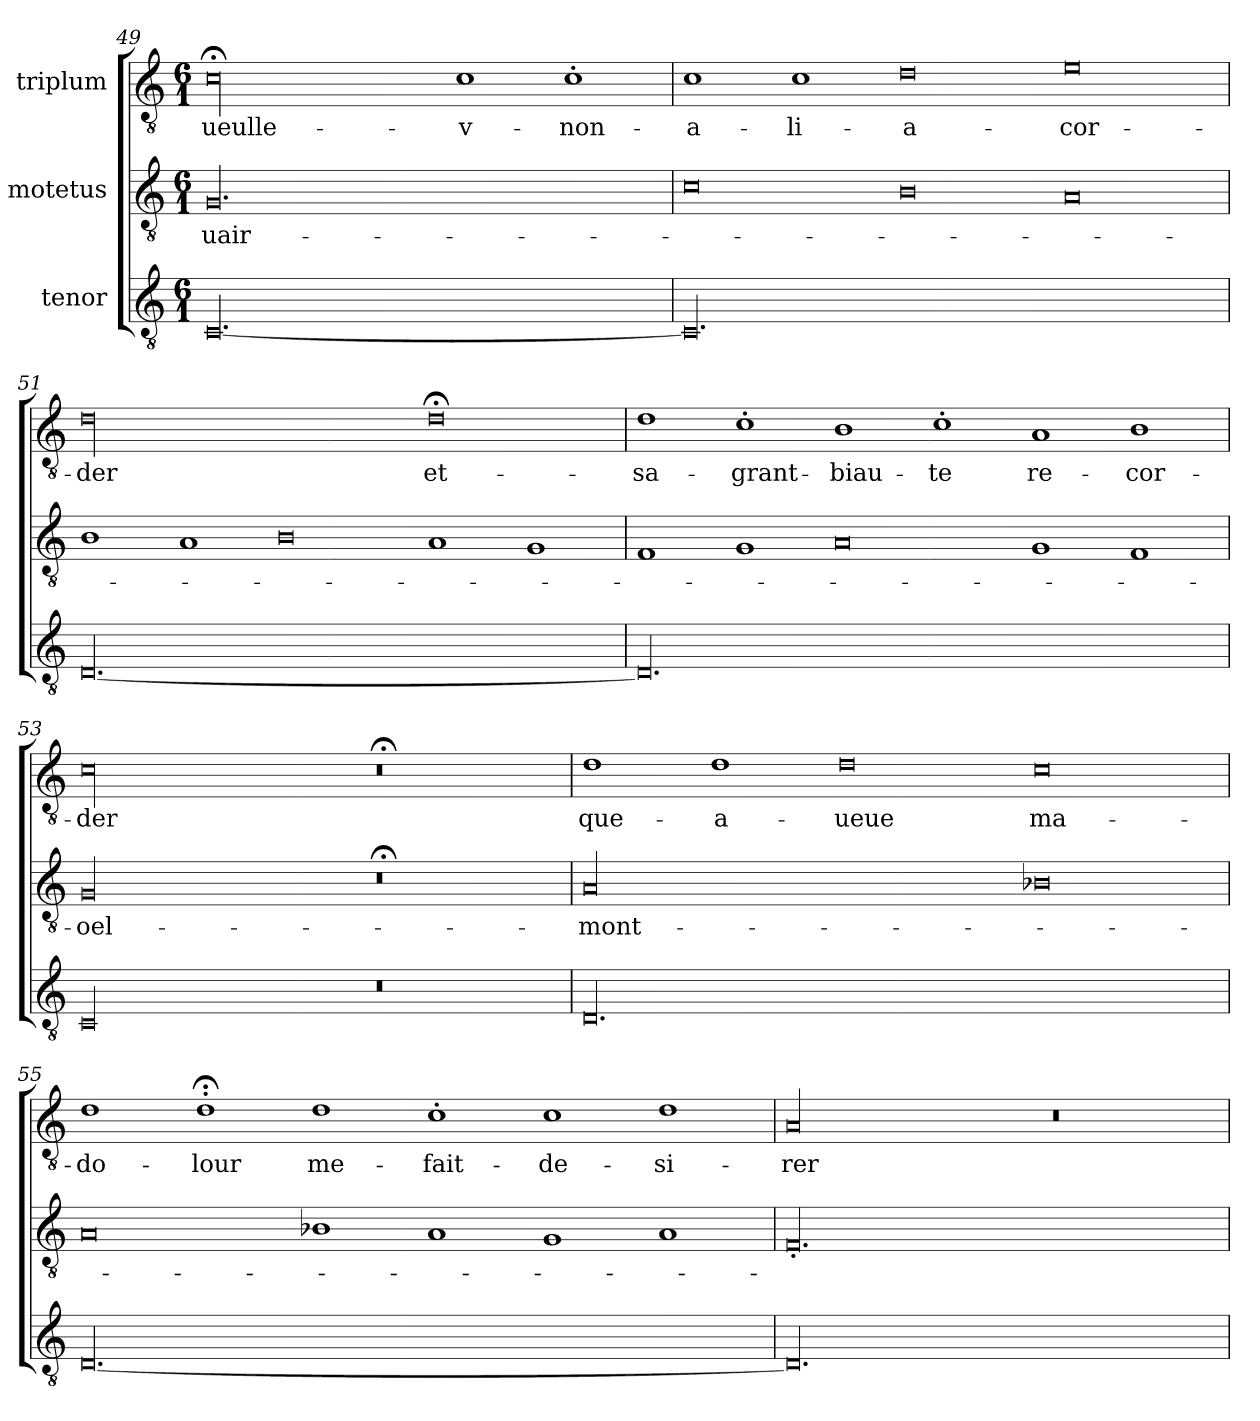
**kern	**kern	**text	**kern	**text
*part3	*part2	*part2	*part1	*part1
*staff3	*staff2	*staff2	*staff1	*staff1
*I"tenor	*I"motetus	*	*I"triplum	*
*clefGv2	*clefGv2	*	*clefGv2	*
*k[]	*k[]	*	*k[]	*
*C:	*C:	*	*C:	*
*M6/1	*M6/1	*	*M6/1	*
=49	=49	=49	=49	=49
[00.C/	00.G/	uair-	00c;<\	ueulle-
.	.	.	1c\	v-
.	.	.	1c'\	non-
=50	=50	=50	=50	=50
00.C/]	0c\	.	1c\	a-
.	.	.	1c\	li-
.	0B\	.	0d\	a-
.	0A/	.	0e\	-cor-
=51	=51	=51	=51	=51
[00.D/	1B\	.	00d\	-der
.	1A/	.	.	.
.	0B\	.	.	.
.	1A/	.	0d;<\	et-
.	1G/	.	.	.
!!LO:PB:g=z
=52	=52	=52	=52	=52
00.D/]	1F/	.	1d\	sa-
.	1G/	.	1c'\	grant-
.	0A/	.	1B\	biau-
.	.	.	1c'\	-te
.	1G/	.	1A/	re-
.	1F/	.	1B\	-cor-
=53	=53	=53	=53	=53
00C/	00G/	oel-	00c\	-der
0r	0r;<	.	0r;<	.
=54	=54	=54	=54	=54
00.D/	00A/	mont-	1d\	que-
.	.	.	1d\	a-
.	.	.	0d\	-ueue
.	0B-X\	.	0c\	ma-
=55	=55	=55	=55	=55
[00.D/	0A/	.	1d\	do-
.	.	.	1d;<'\	-lour
.	1B-X\	.	1d\	me-
.	1A/	.	1c'\	fait-
.	1G/	.	1c\	de-
.	1A/	.	1d\	-si-
=56	=56	=56	=56	=56
00.D/]	00.F'/	.	00A/	-rer
.	.	.	0r	.
=	=	=	=	=
*-	*-	*-	*-	*-
